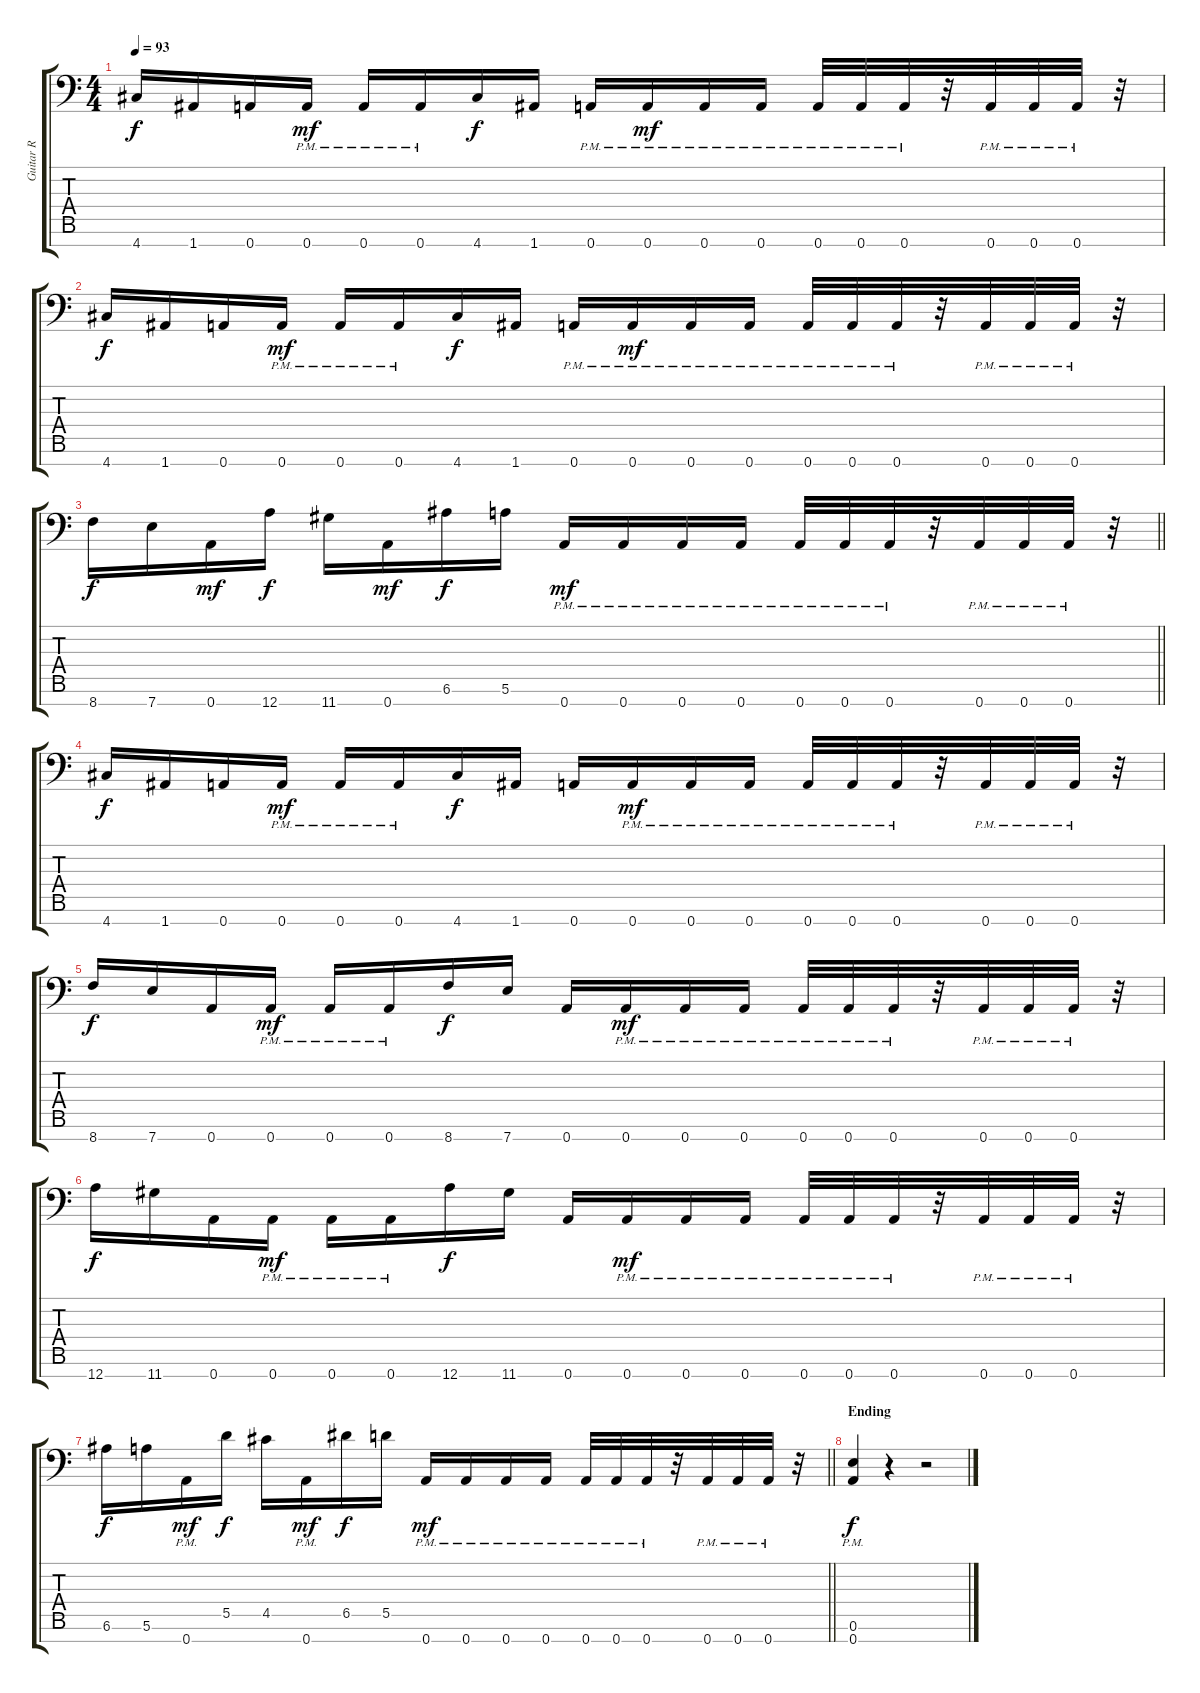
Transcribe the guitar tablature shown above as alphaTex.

\track ("Guitar R" "Guitar R") {instrument overdrivenguitar}
\staff {score tabs}
\tuning (E4 B3 G3 D3 A2 E2 A1) {hide}
\ts (4 4)
\tempo 93
\clef f4
\ks c
4.7.16{dy f} 1.7.16 0.7.16 0.7{pm}.16{dy mf} 0.7{pm}.16 0.7{pm}.16 4.7.16{dy f} 1.7.16 0.7{pm}.16 0.7{pm}.16{dy mf} 0.7{pm}.16 0.7{pm}.16 0.7{pm}.32 0.7{pm}.32 0.7{pm}.32 r.32 0.7{pm}.32 0.7{pm}.32 0.7{pm}.32 r.32 |
4.7.16{dy f} 1.7.16 0.7.16 0.7{pm}.16{dy mf} 0.7{pm}.16 0.7{pm}.16 4.7.16{dy f} 1.7.16 0.7{pm}.16 0.7{pm}.16{dy mf} 0.7{pm}.16 0.7{pm}.16 0.7{pm}.32 0.7{pm}.32 0.7{pm}.32 r.32 0.7{pm}.32 0.7{pm}.32 0.7{pm}.32 r.32 |
\barLineRight lightlight
8.7.16{dy f} 7.7.16 0.7.16{dy mf} 12.7.16{dy f} 11.7.16 0.7.16{dy mf} 6.6.16{dy f} 5.6.16 0.7{pm}.16{dy mf} 0.7{pm}.16 0.7{pm}.16 0.7{pm}.16 0.7{pm}.32 0.7{pm}.32 0.7{pm}.32 r.32 0.7{pm}.32 0.7{pm}.32 0.7{pm}.32 r.32 |
4.7.16{dy f} 1.7.16 0.7.16 0.7{pm}.16{dy mf} 0.7{pm}.16 0.7{pm}.16 4.7.16{dy f} 1.7.16 0.7.16 0.7{pm}.16{dy mf} 0.7{pm}.16 0.7{pm}.16 0.7{pm}.32 0.7{pm}.32 0.7{pm}.32 r.32 0.7{pm}.32 0.7{pm}.32 0.7{pm}.32 r.32 |
8.7.16{dy f} 7.7.16 0.7.16 0.7{pm}.16{dy mf} 0.7{pm}.16 0.7{pm}.16 8.7.16{dy f} 7.7.16 0.7.16 0.7{pm}.16{dy mf} 0.7{pm}.16 0.7{pm}.16 0.7{pm}.32 0.7{pm}.32 0.7{pm}.32 r.32 0.7{pm}.32 0.7{pm}.32 0.7{pm}.32 r.32 |
12.7.16{dy f} 11.7.16 0.7.16 0.7{pm}.16{dy mf} 0.7{pm}.16 0.7{pm}.16 12.7.16{dy f} 11.7.16 0.7.16 0.7{pm}.16{dy mf} 0.7{pm}.16 0.7{pm}.16 0.7{pm}.32 0.7{pm}.32 0.7{pm}.32 r.32 0.7{pm}.32 0.7{pm}.32 0.7{pm}.32 r.32 |
\barLineRight lightlight
6.6.16{dy f} 5.6.16 0.7{pm}.16{dy mf} 5.5.16{dy f} 4.5.16 0.7{pm}.16{dy mf} 6.5.16{dy f} 5.5.16 0.7{pm}.16{dy mf} 0.7{pm}.16 0.7{pm}.16 0.7{pm}.16 0.7{pm}.32 0.7{pm}.32 0.7{pm}.32 r.32 0.7{pm}.32 0.7{pm}.32 0.7{pm}.32 r.32 |
\section ("" "Ending")
(0.6{pm} 0.7{pm}).4{dy f} r.4 r.2
